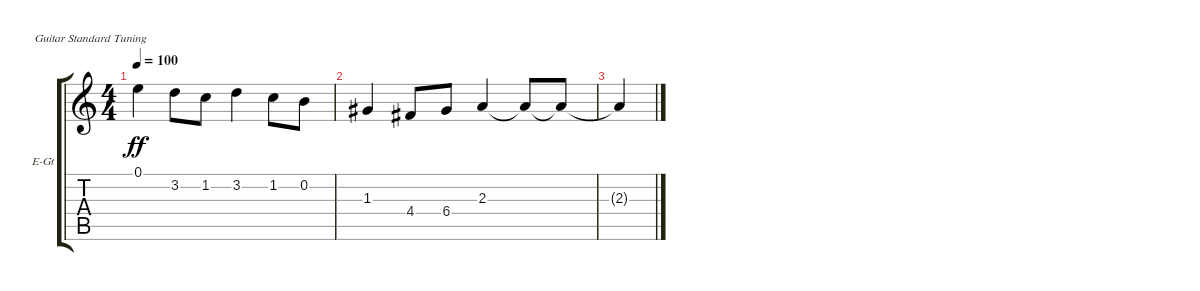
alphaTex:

\defaultSystemsLayout 4
\bracketExtendMode groupsimilarinstruments
\firstSystemTrackNameOrientation horizontal
\otherSystemsTrackNameOrientation horizontal
\track ("Ляпис Трубецкой - Вокал" "E-Gt") {mute instrument electricguitarclean}
\staff {score tabs}
\tuning (E4 B3 G3 D3 A2 E2)
\ts (4 4)
\tempo 100
\clef g2
\scale
0.333333
\ks c
0.1.4{dy ff} 3.2.8 1.2.8 3.2.4 1.2.8 0.2.8 |
1.3.4 4.4.8 6.4.8 2.3.4 2.3{t}.8 2.3{t}.8 |
2.3{t}.4
